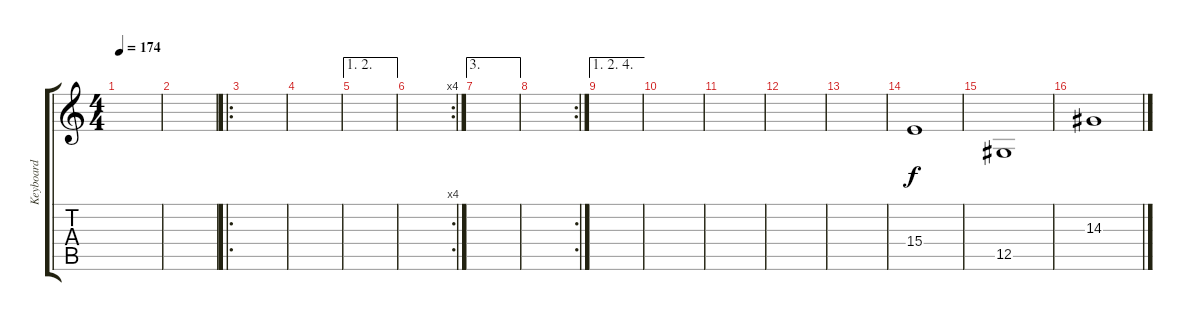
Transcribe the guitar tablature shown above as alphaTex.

\track ("Keyboard" "Keyboard") {instrument harpsichord}
\staff {score tabs}
\tuning (Eb4 Bb3 Gb3 Db3 Ab2 Eb2) {hide}
\ts (4 4)
\tempo 174
\clef g2
\ks c
|
|
\ro
|
|
\ae (1 2)
|
\rc 4
|
\ae 3
|
\rc 2
|
\ae (1 2 4)
|
|
|
|
|
15.4.1{instrument reversecymbal} |
12.5.1 |
14.3.1
